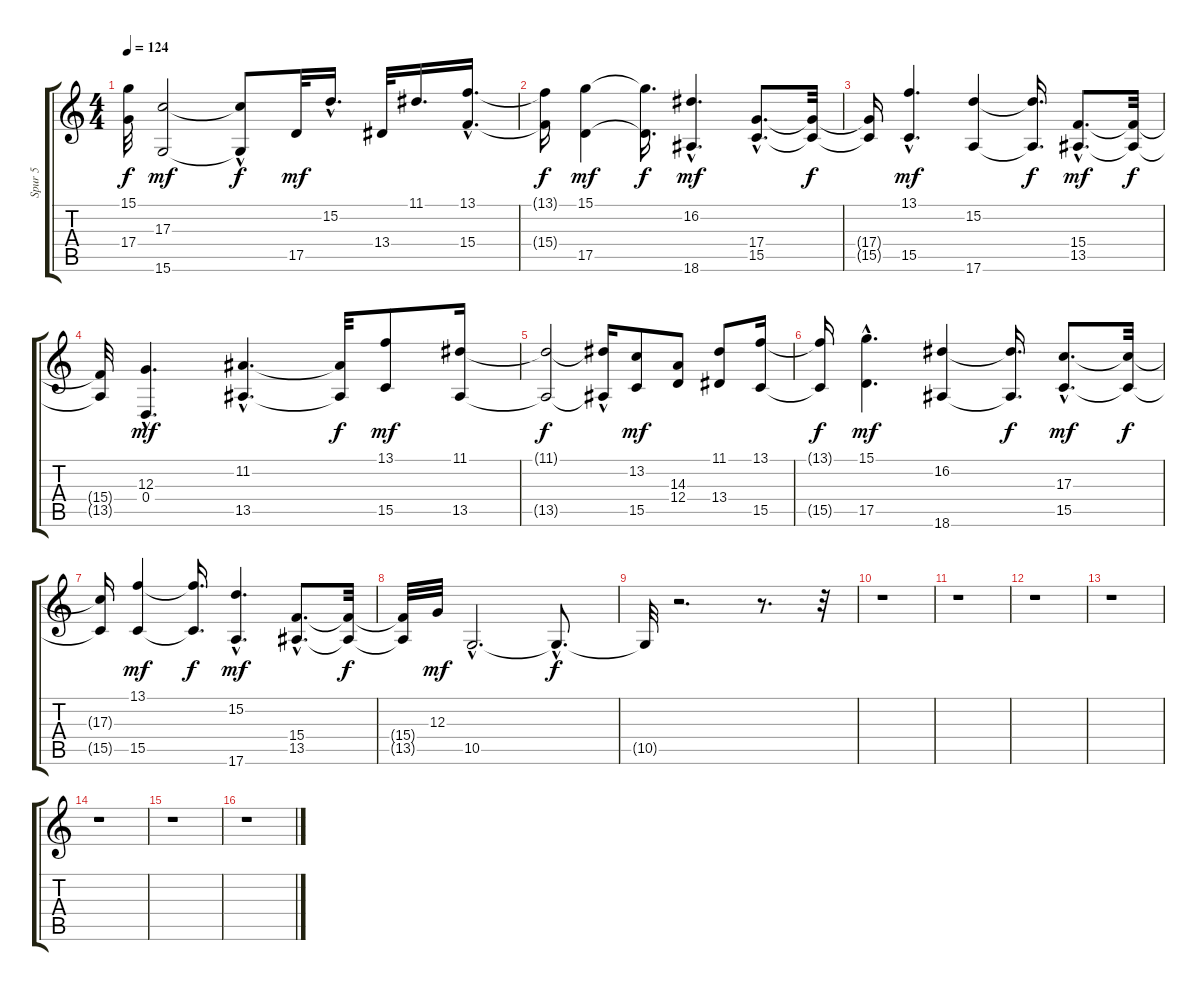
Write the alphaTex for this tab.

\track ("Spur 5" "Spur 5") {instrument stringensemble1}
\staff {score tabs}
\tuning (E4 B3 G3 D3 A2 E2) {hide}
\ts (4 4)
\tempo 124
\clef g2
\ks c
(15.1{t} 17.4{t}).32{dy f} (17.3 15.6).2{dy mf} (17.3{hac t} 15.6{hac t}).8{dy f} 17.5.32{dy mf} 15.2{hac}.16{d} 13.4.32 11.1.16{d} (13.1{hac} 15.4{hac}).16{d} |
(13.1{t} 15.4{t}).16{dy f} (15.1 17.5).4{dy mf} (15.1{t} 17.5{t}).16{d dy f} (16.2{hac} 18.6{hac}).4{d dy mf} (17.4{hac} 15.5{hac}).8{d} (17.4{t} 15.5{t}).32{dy f} |
(17.4{t} 15.5{t}).16 (13.1{hac} 15.5{hac}).4{d dy mf} (15.2 17.6).4 (15.2{t} 17.6{t}).16{d dy f} (15.4{hac} 13.5{hac}).8{d dy mf} (15.4{t} 13.5{t}).32{dy f} |
(15.4{t} 13.5{t}).32 (12.3{hac} 0.4{hac}).4{d dy mf} (11.2{hac} 13.5{hac}).4{d} (11.2{t} 13.5{t}).32{dy f} (13.1 15.5).8{dy mf} (11.1 13.5).16 |
(11.1{t} 13.5{t}).2{dy f} (11.1{hac t} 13.5{hac t}).16 (13.2 15.5).8{dy mf} (14.3 12.4).8 (11.1 13.4).8 (13.1 15.5).16 |
(13.1{t} 15.5{t}).16{dy f} (15.1{hac} 17.5{hac}).4{d dy mf} (16.2 18.6).4 (16.2{t} 18.6{t}).16{d dy f} (17.3{hac} 15.5{hac}).8{d dy mf} (17.3{t} 15.5{t}).32{dy f} |
(17.3{t} 15.5{t}).16 (13.1 15.5).4{dy mf} (13.1{t} 15.5{t}).16{d dy f} (15.2{hac} 17.6{hac}).4{d dy mf} (15.4{hac} 13.5{hac}).8{d} (15.4{t} 13.5{t}).32{dy f} |
(15.4{t} 13.5{t}).32 12.3.32{dy mf} 10.5{hac}.2{d} 10.5{hac t}.8{d dy f} |
10.5{t}.32 r.2{d} r.8{d} r.32 |
r.1 |
r.1 |
r.1 |
r.1 |
r.1 |
r.1 |
r.1
